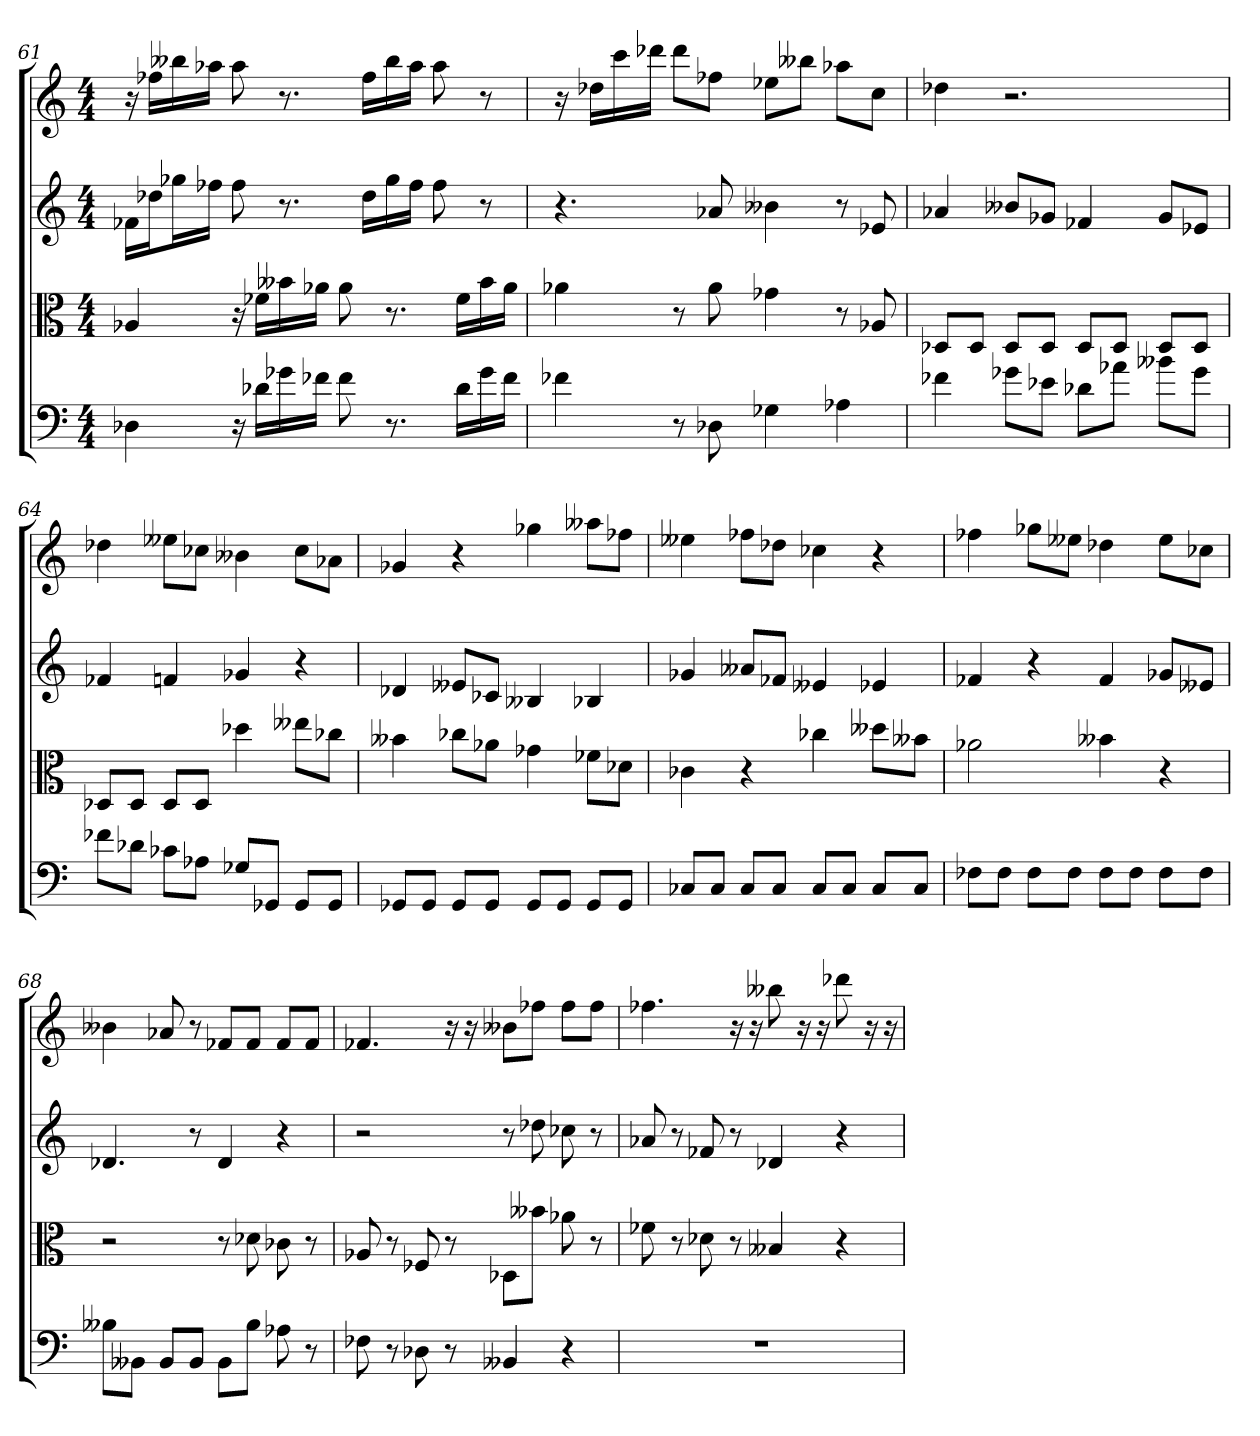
**kern	**kern	**kern	**kern
*part4	*part3	*part2	*part1
*staff4	*staff3	*staff2	*staff1
*clefF4	*clefC3	*clefG2	*clefG2
*k[]	*k[]	*k[]	*k[]
*M4/4	*M4/4	*M4/4	*M4/4
=61	=61	=61	=61
4D-X	4A-X	16f-X\LL	16r
.	.	16dd-X\J	16ff-X\LL
.	.	16gg-X\L	16bb--X\
.	.	16ff-X\JJ	16aa-X\JJ
16r	16r	8ff-	8aa-
16d-X\LL	16f-X\LL	.	.
16g-X\	16b--X\	8.r	8.r
16f-X\JJ	16a-X\JJ	.	.
8f-	8a-	.	.
.	.	16dd-\LL	16ff-\LL
8.r	8.r	16gg-\	16bb--\
.	.	16ff-\JJ	16aa-\JJ
.	.	8ff-	8aa-
16d-\LL	16f-\LL	.	.
16g-\	16b--\	8r	8r
16f-\JJ	16a-\JJ	.	.
=62	=62	=62	=62
4f-X	4a-X	4.r	16r
.	.	.	16dd-X\LL
.	.	.	16ccc\
.	.	.	16ddd-X\JJ
8r	8r	.	8ddd-\L
8D-X	8a-	8a-X	8ff-X\J
4G-X	4g-X	4b--X	8ee-X\L
.	.	.	8bb--X\J
4A-X	8r	8r	8aa-X\L
.	8A-X	8e-X	8cc\J
=63	=63	=63	=63
4f-X	8D-X/L	4a-X	4dd-X
.	8D-/J	.	.
8g-X\L	8D-/L	8b--X/L	2.r
8e-X\J	8D-/J	8g-X/J	.
8d-X\L	8D-/L	4f-X	.
8a-X\J	8D-/J	.	.
8b--X\L	8D-/L	8g-/L	.
8g-\J	8D-/J	8e-X/J	.
=64	=64	=64	=64
8f-X\L	8D-X/L	4f-X	4dd-X
8d-X\J	8D-/J	.	.
8c-X\L	8D-/L	4fn	8ee--X\L
8A-X\J	8D-/J	.	8cc-X\J
8G-X/L	4dd-X	4g-X	4b--X
8GG-X/J	.	.	.
8GG-/L	8ee--X\L	4r	8cc-\L
8GG-/J	8cc-X\J	.	8a-X\J
=65	=65	=65	=65
8GG-X/L	4b--X	4d-X	4g-X
8GG-/J	.	.	.
8GG-/L	8cc-X\L	8e--X/L	4r
8GG-/J	8a-X\J	8c-X/J	.
8GG-/L	4g-X	4B--X	4gg-X
8GG-/J	.	.	.
8GG-/L	8f-X\L	4B-X	8aa--X\L
8GG-/J	8d-X\J	.	8ff-X\J
=66	=66	=66	=66
8C-X/L	4c-X	4g-X	4ee--X
8C-/J	.	.	.
8C-/L	4r	8a--X/L	8ff-X\L
8C-/J	.	8f-X/J	8dd-X\J
8C-/L	4cc-X	4e--X	4cc-X
8C-/J	.	.	.
8C-/L	8dd--X\L	4e-X	4r
8C-/J	8b--X\J	.	.
=67	=67	=67	=67
8F-X\L	2a-X	4f-X	4ff-X
8F-\J	.	.	.
8F-\L	.	4r	8gg-X\L
8F-\J	.	.	8ee--X\J
8F-\L	4b--X	4f-	4dd-X
8F-\J	.	.	.
8F-\L	4r	8g-X/L	8ee--\L
8F-\J	.	8e--X/J	8cc-X\J
=68	=68	=68	=68
8B--X\L	2r	4.d-X	4b--X
8BB--X\J	.	.	.
8BB--/L	.	.	8a-X
8BB--/J	.	8r	8r
8BB--\L	8r	4d-	8f-X/L
8B--\J	8d-X	.	8f-/J
8A-X	8c-X	4r	8f-/L
8r	8r	.	8f-/J
=69	=69	=69	=69
8F-X	8A-X	2r	4.f-X
8r	8r	.	.
8D-X	8F-X	.	.
8r	8r	.	16r
.	.	.	16r
4BB--X	8D-X\L	8r	8b--X\L
.	8b--X\J	8dd-X	8ff-X\J
4r	8a-X	8cc-X	8ff-\L
.	8r	8r	8ff-\J
=70	=70	=70	=70
1r	8f-X	8a-X	4.ff-X
.	8r	8r	.
.	8d-X	8f-X	.
.	8r	8r	16r
.	.	.	16r
.	4B--X	4d-X	8bb--X
.	.	.	16r
.	.	.	16r
.	4r	4r	8ddd-X
.	.	.	16r
.	.	.	16r
=	=	=	=
*-	*-	*-	*-
